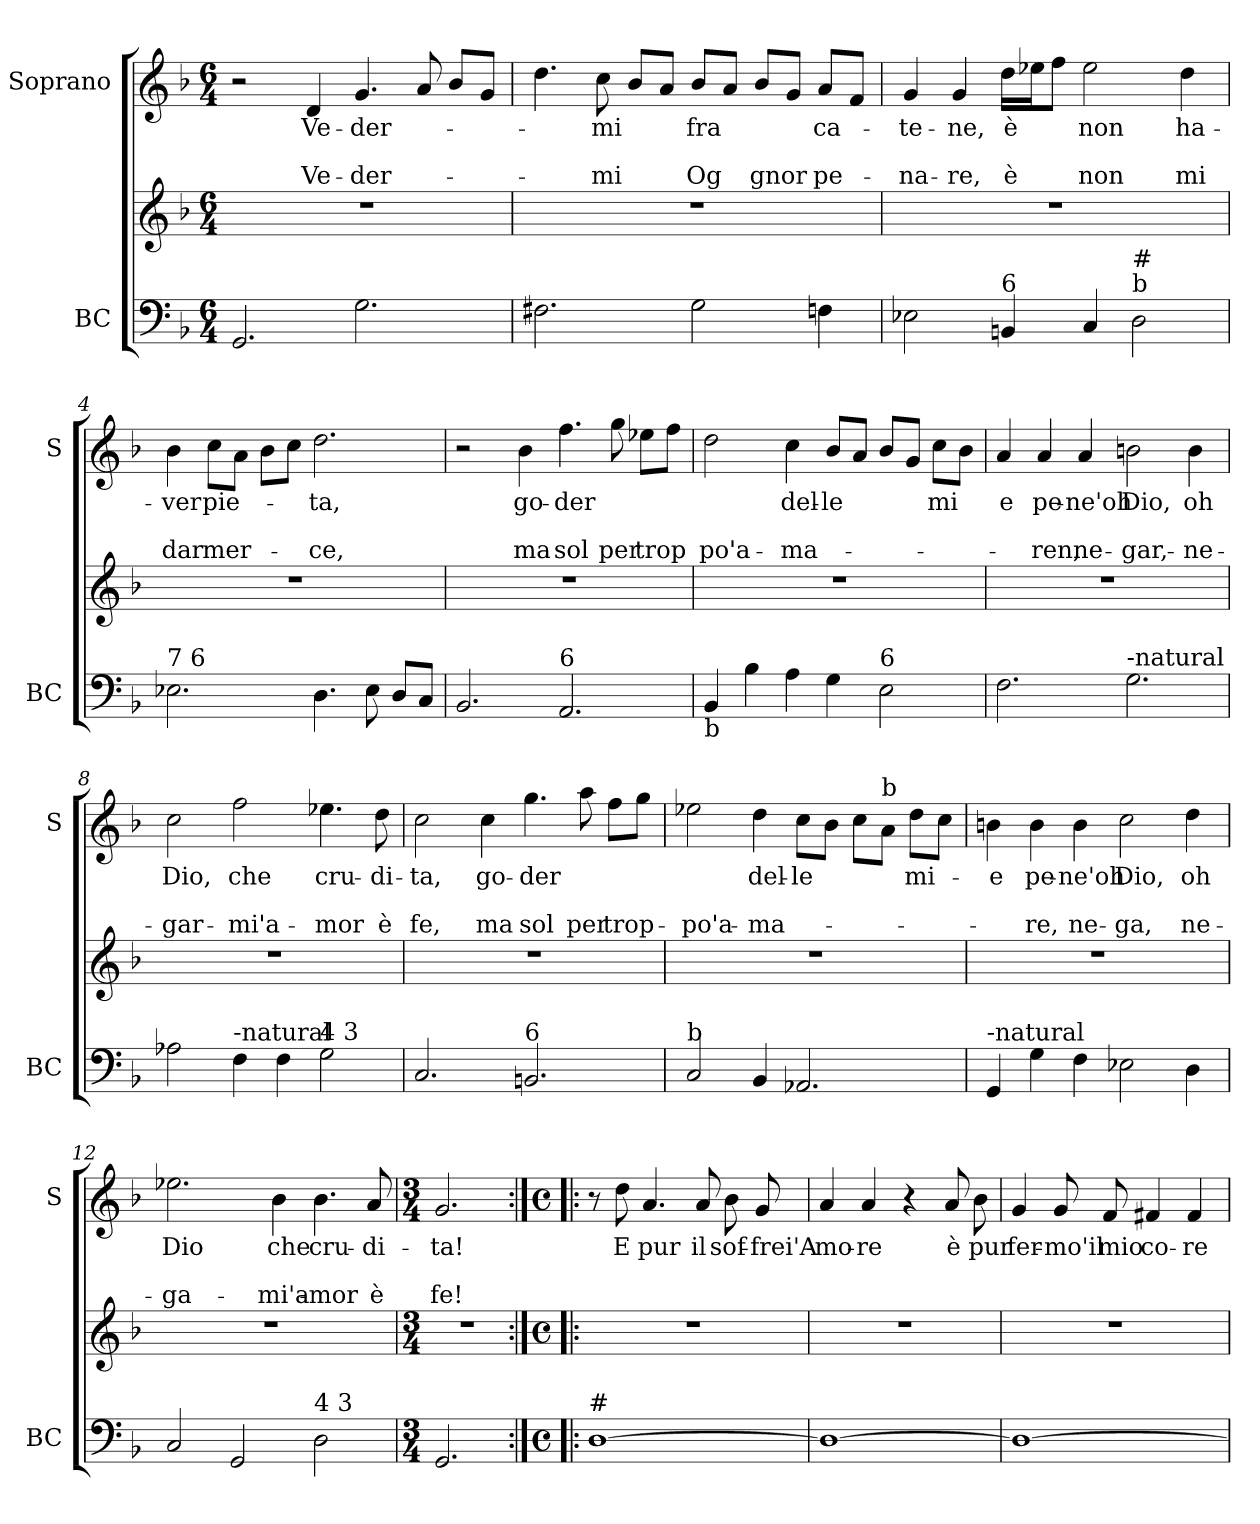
**kern	**kern	**kern	**text	**text	**text
*part2	*part2	*part1	*part1	*part1	*part1
*staff3	*staff2	*staff1	*staff1	*staff1	*staff1
*I"BC	*	*I"Soprano	*	*	*
*I'BC	*	*I'S	*	*	*
*clefF4	*clefG2	*clefG2	*	*	*
*k[b-]	*k[b-]	*k[b-]	*	*	*
*F:	*F:	*F:	*	*	*
*M6/4	*M6/4	*M6/4	*	*	*
=1	=1	=1	=1	=1	=1
2.GG/	1.r	2r	.	.	.
!	!	!	!LO:LY:b	!	!LO:LY:b
.	.	4d/	Ve-	.	Ve-
!	!	!	!LO:LY:b	!	!LO:LY:b
2.G\	.	4.g/	-der-	.	-der-
.	.	8a/	.	.	.
.	.	8b-/L	.	.	.
.	.	8g/J	.	.	.
=2	=2	=2	=2	=2	=2
2.F#X\	1.r	4.dd\	.	.	.
!	!	!	!LO:LY:b	!	!LO:LY:b
.	.	8cc\	-mi	.	-mi
.	.	8b-/L	.	.	.
.	.	8a/J	.	.	.
!	!	!	!LO:LY:b	!	!LO:LY:b
2G\	.	8b-/L	fra	.	Og
.	.	8a/J	.	.	.
!	!	!	!	!	!LO:LY:b
.	.	8b-/L	.	.	gnor
.	.	8g/J	.	.	.
!	!	!	!LO:LY:b	!	!LO:LY:b
4Fn\	.	8a/L	ca-	.	pe-
.	.	8f/J	.	.	.
=3	=3	=3	=3	=3	=3
!	!	!	!LO:LY:b	!	!LO:LY:b
2E-X\	1.r	4g/	-te-	.	-na-
!	!	!	!LO:LY:b	!	!LO:LY:b
.	.	4g/	-ne,	.	-re,
!LO:TX:a:t=6	!	!	!	!	!
!	!	!	!LO:LY:b	!	!LO:LY:b
4BBn/	.	16dd\LL	è	.	è
.	.	16ee-X\J	.	.	.
.	.	8ff\J	.	.	.
!	!	!	!LO:LY:b	!	!LO:LY:b
4C/	.	2ee-\	non	.	non
!LO:TX:a:t=b	!	!	!	!	!
!LO:TX:a:t=#	!	!	!	!	!
2D\	.	.	.	.	.
!	!	!	!LO:LY:b	!	!LO:LY:b
.	.	4dd\	ha-	.	mi
!!LO:LB:g=z
=4	=4	=4	=4	=4	=4
!LO:TX:a:t=7  6	!	!	!	!	!
!	!	!	!LO:LY:b	!	!LO:LY:b
2.E-X\	1.r	4b-\	-ver	.	dar
!	!	!	!LO:LY:b	!	!LO:LY:b
.	.	8cc\L	pie-	.	mer-
.	.	8a\J	.	.	.
.	.	8b-\L	.	.	.
.	.	8cc\J	.	.	.
!	!	!	!LO:LY:b	!	!LO:LY:b
4.D\	.	2.dd\	-ta,	.	-ce,
8E-\	.	.	.	.	.
8D/L	.	.	.	.	.
8C/J	.	.	.	.	.
=5	=5	=5	=5	=5	=5
2.BB-/	1.r	2r	.	.	.
!	!	!	!LO:LY:b	!	!LO:LY:b
.	.	4b-\	go-	.	ma
!LO:TX:a:t=6	!	!	!	!	!
!	!	!	!LO:LY:b	!	!LO:LY:b
2.AA/	.	4.ff\	-der	.	sol
!	!	!	!	!	!LO:LY:b
.	.	8gg\	.	.	per
!	!	!	!	!	!LO:LY:b
.	.	8ee-X\L	.	.	trop
.	.	8ff\J	.	.	.
=6	=6	=6	=6	=6	=6
!LO:TX:b:t=b	!	!	!	!	!
!	!	!	!	!	!LO:LY:b
4BB-/	1.r	2dd\	.	.	po'a-
4B-\	.	.	.	.	.
!	!	!	!LO:LY:b	!	!LO:LY:b
4A\	.	4cc\	del-	.	-ma-
!	!	!	!LO:LY:b	!	!
4G\	.	8b-/L	-le	.	.
.	.	8a/J	.	.	.
!LO:TX:a:t=6	!	!	!	!	!
2E\	.	8b-/L	.	.	.
.	.	8g/J	.	.	.
!	!	!	!LO:LY:b	!	!
.	.	8cc\L	mi	.	.
.	.	8b-\J	.	.	.
!!LO:LB:g=z
=7	=7	=7	=7	=7	=7
!	!	!	!LO:LY:b	!	!
2.F\	1.r	4a/	e	.	.
!	!	!	!LO:LY:b	!	!LO:LY:b
.	.	4a/	pe-	.	-ren,
!	!	!	!LO:LY:b	!	!LO:LY:b
.	.	4a/	-ne'oh	.	ne-
!LO:TX:a:t=-natural	!	!	!	!	!
!	!	!	!LO:LY:b	!	!LO:LY:b
2.G\	.	2bn\	Dio,	.	-gar,-
!	!	!	!LO:LY:b	!	!LO:LY:b
.	.	4b\	oh	.	-ne-
=8	=8	=8	=8	=8	=8
!	!	!	!LO:LY:b	!	!LO:LY:b
2A-X\	1.r	2cc\	Dio,	.	-gar-
!LO:TX:a:t=-natural	!	!	!	!	!
!	!	!	!LO:LY:b	!	!LO:LY:b
4F\	.	2ff\	che	.	-mi'a-
4F\	.	.	.	.	.
!LO:TX:a:t=4 3	!	!	!	!	!
!	!	!	!LO:LY:b	!	!LO:LY:b
2G\	.	4.ee-X\	cru-	.	-mor
!	!	!	!LO:LY:b	!	!LO:LY:b
.	.	8dd\	-di-	.	è
=9	=9	=9	=9	=9	=9
!	!	!	!LO:LY:b	!	!LO:LY:b
2.C/	1.r	2cc\	-ta,	.	fe,
!	!	!	!LO:LY:b	!	!LO:LY:b
.	.	4cc\	go-	.	ma
!LO:TX:a:t=6	!	!	!	!	!
!	!	!	!LO:LY:b	!	!LO:LY:b
2.BBn/	.	4.gg\	-der	.	sol
!	!	!	!	!	!LO:LY:b
.	.	8aa\	.	.	per
!	!	!	!	!	!LO:LY:b
.	.	8ff\L	.	.	trop-
.	.	8gg\J	.	.	.
=10	=10	=10	=10	=10	=10
!LO:TX:a:t=b	!	!	!	!	!
!	!	!	!	!	!LO:LY:b
2C/	1.r	2ee-X\	.	.	-po'a-
!	!	!	!LO:LY:b	!	!LO:LY:b
4BB-/	.	4dd\	del-	.	-ma-
!	!	!	!LO:LY:b	!	!
2.AA-X/	.	8cc\L	-le	.	.
.	.	8b-\J	.	.	.
.	.	8cc\L	.	.	.
!	!	!LO:TX:a:t=b	!	!	!
.	.	8a\J	.	.	.
!	!	!	!LO:LY:b	!	!
.	.	8dd\L	mi-	.	.
.	.	8cc\J	.	.	.
!!LO:PB:g=z
=11	=11	=11	=11	=11	=11
!LO:TX:a:t=-natural	!	!	!	!	!
!	!	!	!LO:LY:b	!	!
4GG/	1.r	4bn\	-e	.	.
!	!	!	!LO:LY:b	!	!LO:LY:b
4G\	.	4b\	pe-	.	-re,
!	!	!	!LO:LY:b	!	!LO:LY:b
4F\	.	4b\	-ne'oh	.	ne-
!	!	!	!LO:LY:b	!	!LO:LY:b
2E-X\	.	2cc\	Dio,	.	-ga,
!	!	!	!LO:LY:b	!	!LO:LY:b
4D\	.	4dd\	oh	.	ne-
=12	=12	=12	=12	=12	=12
!	!	!	!LO:LY:b	!	!LO:LY:b
2C/	1.r	2.ee-X\	Dio	.	-ga-
2GG/	.	.	.	.	.
!	!	!	!LO:LY:b	!	!LO:LY:b
.	.	4b-\	che	.	-mi'a-
!LO:TX:a:t=4  3	!	!	!	!	!
!	!	!	!LO:LY:b	!	!LO:LY:b
2D\	.	4.b-\	cru-	.	-mor
!	!	!	!LO:LY:b	!	!LO:LY:b
.	.	8a/	-di-	.	è
=13	=13	=13	=13	=13	=13
*M3/4	*M3/4	*M3/4	*	*	*
!	!	!	!LO:LY:b	!	!LO:LY:b
2.GG/	2.r	2.g/	-ta!	.	fe!
!!LO:LB:g=z
=14:|!|:	=14:|!|:	=14:|!|:	=14:|!|:	=14:|!|:	=14:|!|:
*M4/4	*M4/4	*M4/4	*	*	*
*met(c)	*met(c)	*met(c)	*	*	*
!LO:TX:a:t=#	!	!	!	!	!
[1D	1r	8r	.	.	.
!	!	!	!LO:LY:b	!	!
.	.	8dd\	E	.	.
!	!	!	!LO:LY:b	!	!
.	.	4.a/	pur	.	.
!	!	!	!LO:LY:b	!	!
.	.	8a/	il	.	.
!	!	!	!LO:LY:b	!	!
.	.	8b-\	sof-	.	.
!	!	!	!LO:LY:b	!	!
.	.	8g/	-frei'A-	.	.
=15	=15	=15	=15	=15	=15
!	!	!	!LO:LY:b	!	!
1D_	1r	4a/	-mo-	.	.
!	!	!	!LO:LY:b	!	!
.	.	4a/	-re	.	.
.	.	4r	.	.	.
!	!	!	!LO:LY:b	!	!
.	.	8a/	è	.	.
!	!	!	!LO:LY:b	!	!
.	.	8b-\	pur	.	.
=16	=16	=16	=16	=16	=16
!	!	!	!LO:LY:b	!	!
1D_	1r	4g/	fer-	.	.
!	!	!	!LO:LY:b	!	!
.	.	8g/	-mo'il	.	.
!	!	!	!LO:LY:b	!	!
.	.	8f/	mio	.	.
!	!	!	!LO:LY:b	!	!
.	.	4f#X/	co-	.	.
!	!	!	!LO:LY:b	!	!
.	.	4f#/	-re	.	.
=	=	=	=	=	=
*-	*-	*-	*-	*-	*-
